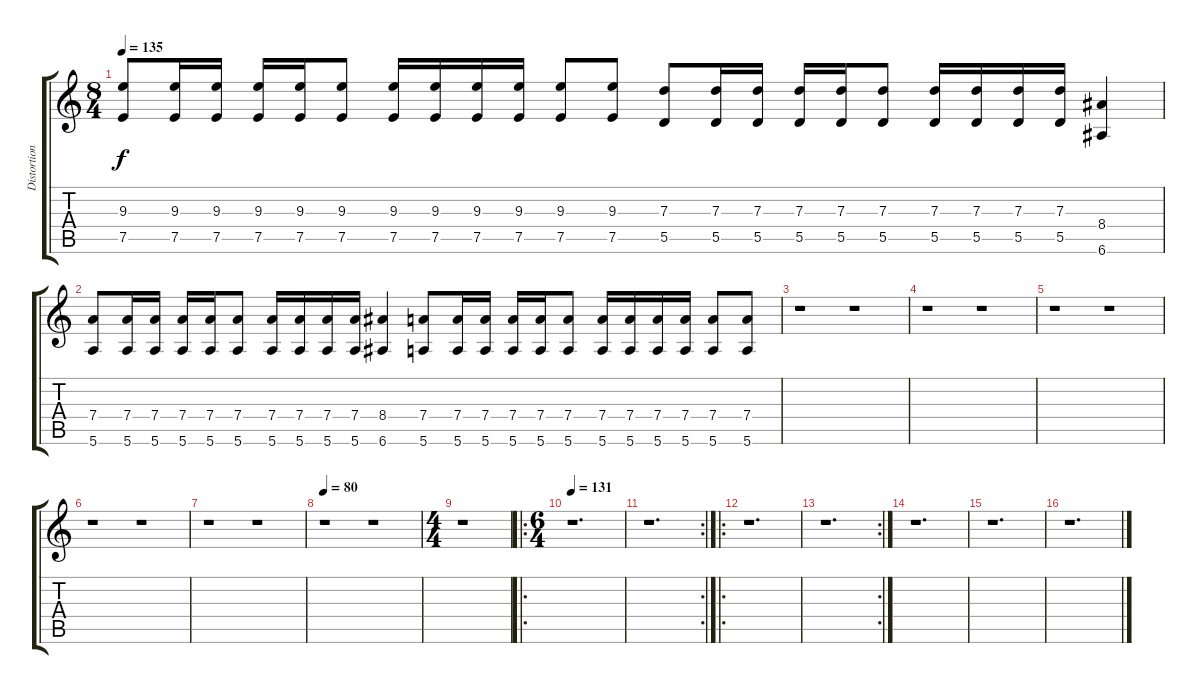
\track ("Distortion Gtr1" "Distortion") {instrument distortionguitar}
\staff {score tabs}
\tuning (E4 B3 G3 D3 A2 E2) {hide}
\ts (8 4)
\tempo 135
\clef g2
\ks c
(9.3 7.5).8{dy f} (9.3 7.5).16 (9.3 7.5).16 (9.3 7.5).16 (9.3 7.5).16 (9.3 7.5).8 (9.3 7.5).16 (9.3 7.5).16 (9.3 7.5).16 (9.3 7.5).16 (9.3 7.5).8 (9.3 7.5).8 (7.3 5.5).8 (7.3 5.5).16 (7.3 5.5).16 (7.3 5.5).16 (7.3 5.5).16 (7.3 5.5).8 (7.3 5.5).16 (7.3 5.5).16 (7.3 5.5).16 (7.3 5.5).16 (8.4 6.6).4 |
(7.4 5.6).8 (7.4 5.6).16 (7.4 5.6).16 (7.4 5.6).16 (7.4 5.6).16 (7.4 5.6).8 (7.4 5.6).16 (7.4 5.6).16 (7.4 5.6).16 (7.4 5.6).16 (8.4 6.6).4 (7.4 5.6).8 (7.4 5.6).16 (7.4 5.6).16 (7.4 5.6).16 (7.4 5.6).16 (7.4 5.6).8 (7.4 5.6).16 (7.4 5.6).16 (7.4 5.6).16 (7.4 5.6).16 (7.4 5.6).8 (7.4 5.6).8 |
r.1 r.1 |
r.1 r.1 |
r.1 r.1 |
r.1 r.1 |
r.1 r.1 |
\tempo 80
r.1 r.1 |
\ts (4 4)
r.1 |
\ro
\ts (6 4)
\tempo 131
r.1{d} |
\rc 2
r.1{d} |
\ro
r.1{d} |
\rc 2
r.1{d} |
r.1{d} |
r.1{d} |
r.1{d}
